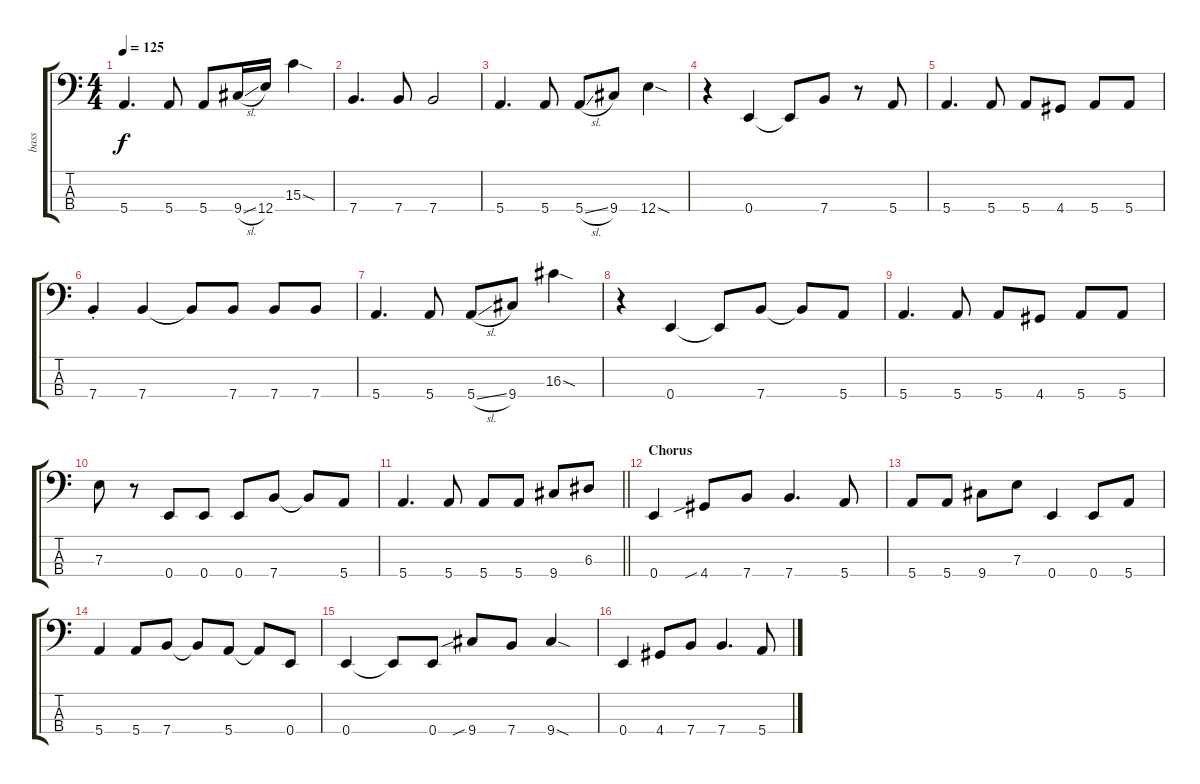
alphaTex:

\track ("bass" "bass") {instrument electricbassfinger}
\staff {score tabs}
\tuning (G2 D2 A1 E1) {hide}
\ts (4 4)
\tempo 125
\clef f4
\ks c
5.4.4{d dy f} 5.4.8 5.4.8 9.4{sl}.16 12.4.16 15.3{sod}.4 |
7.4.4{d} 7.4.8 7.4.2 |
5.4.4{d} 5.4.8 5.4{sl}.8 9.4.8 12.4{sod}.4 |
r.4 0.4.4 0.4{t}.8 7.4.8 r.8 5.4.8 |
5.4.4{d} 5.4.8 5.4.8 4.4.8 5.4.8 5.4.8 |
7.4{st}.4 7.4.4 7.4{t}.8 7.4.8 7.4.8 7.4.8 |
5.4.4{d} 5.4.8 5.4{sl}.8 9.4.8 16.3{sod}.4 |
r.4 0.4.4 0.4{t}.8 7.4.8 7.4{t}.8 5.4.8 |
5.4.4{d} 5.4.8 5.4.8 4.4.8 5.4.8 5.4.8 |
7.3.8 r.8 0.4.8 0.4.8 0.4.8 7.4.8 7.4{t}.8 5.4.8 |
\barLineRight lightlight
5.4.4{d} 5.4.8 5.4.8 5.4.8 9.4.8 6.3.8 |
\section ("" "Chorus")
0.4.4 4.4{sib}.8 7.4.8 7.4.4{d} 5.4.8 |
5.4.8 5.4.8 9.4.8 7.3.8 0.4.4 0.4.8 5.4.8 |
5.4.4 5.4.8 7.4.8 7.4{t}.8 5.4.8 5.4{t}.8 0.4.8 |
0.4.4 0.4{t}.8 0.4.8 9.4{sib}.8 7.4.8 9.4{sod}.4 |
0.4.4 4.4.8 7.4.8 7.4.4{d} 5.4.8
